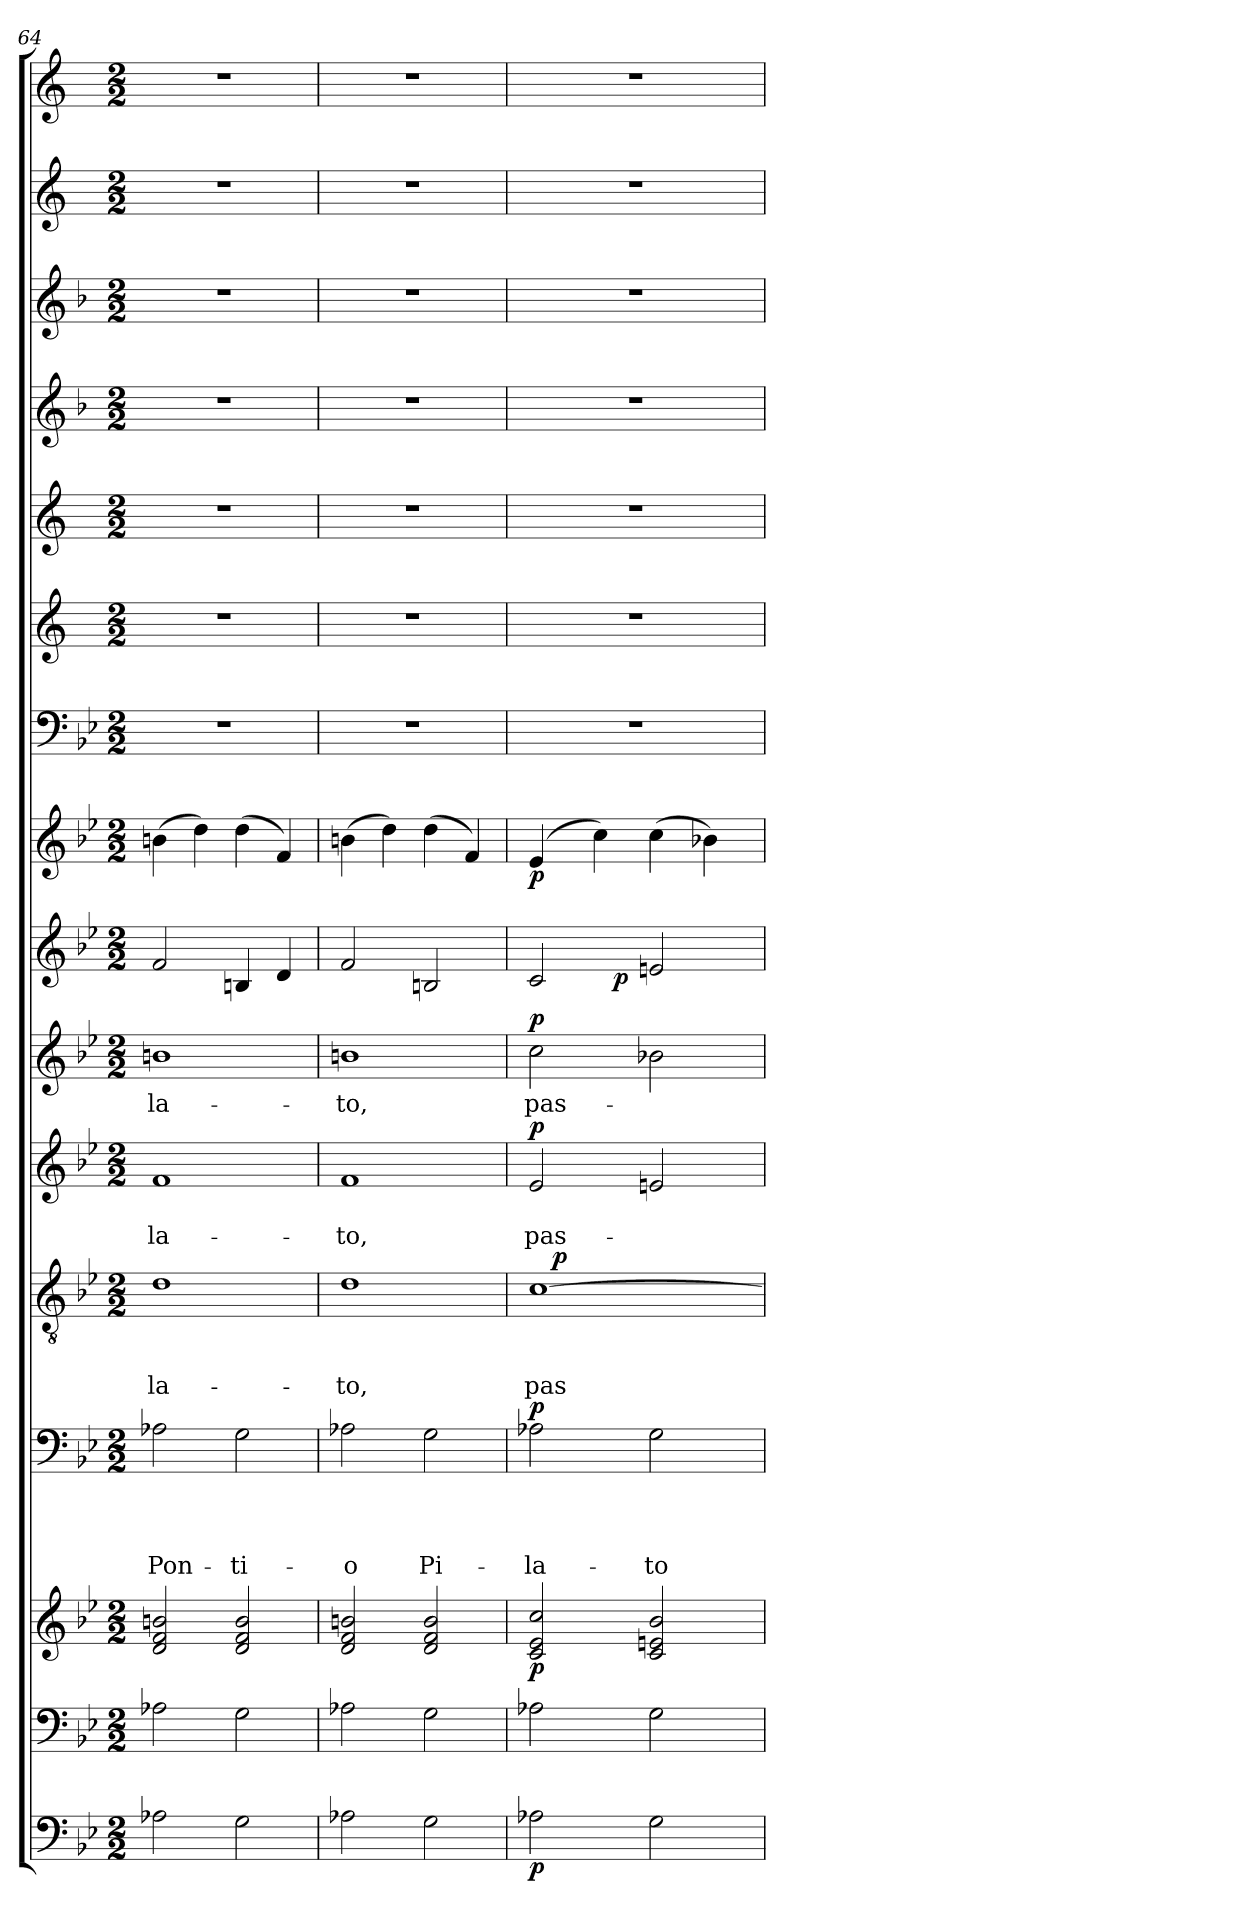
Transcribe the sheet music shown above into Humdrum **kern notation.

**kern	**dynam	**kern	**kern	**dynam	**kern	**text	**text	**text	**text	**dynam	**kern	**text	**text	**text	**dynam	**kern	**text	**text	**dynam	**kern	**text	**dynam	**kern	**dynam	**kern	**dynam	**kern	**kern	**kern	**kern	**kern	**kern	**kern
*part15	*part15	*part14	*part14	*part14	*part13	*part13	*part13	*part13	*part13	*part13	*part12	*part12	*part12	*part12	*part12	*part11	*part11	*part11	*part11	*part10	*part10	*part10	*part9	*part9	*part8	*part8	*part7	*part6	*part5	*part4	*part3	*part2	*part1
*staff16	*staff16	*staff15	*staff14	*staff14/15	*staff13	*staff13	*staff13	*staff13	*staff13	*staff13	*staff12	*staff12	*staff12	*staff12	*staff12	*staff11	*staff11	*staff11	*staff11	*staff10	*staff10	*staff10	*staff9	*staff9	*staff8	*staff8	*staff7	*staff6	*staff5	*staff4	*staff3	*staff2	*staff1
!!LO:PB:g=z
*clefF4	*	*clefF4	*clefG2	*	*clefF4	*	*	*	*	*	*clefGv2	*	*	*	*	*clefG2	*	*	*	*clefG2	*	*	*clefG2	*	*clefG2	*	*clefF4	*clefG2	*clefG2	*clefG2	*clefG2	*clefG2	*clefG2
*	*	*	*	*	*	*	*	*	*	*	*	*	*	*	*	*	*	*	*	*	*	*	*	*	*	*	*	*ITrd1c2	*ITrd1c2	*ITrd-3c-5	*ITrd-3c-5	*ITrd1c2	*ITrd1c2
*k[b-e-]	*	*k[b-e-]	*k[b-e-]	*	*k[b-e-]	*	*	*	*	*	*k[b-e-]	*	*	*	*	*k[b-e-]	*	*	*	*k[b-e-]	*	*	*k[b-e-]	*	*k[b-e-]	*	*k[b-e-]	*k[b-e-]	*k[b-e-]	*k[b-e-]	*k[b-e-]	*k[b-e-]	*k[b-e-]
*B-:	*	*B-:	*B-:	*	*B-:	*	*	*	*	*	*B-:	*	*	*	*	*B-:	*	*	*	*B-:	*	*	*B-:	*	*B-:	*	*B-:	*B-:	*B-:	*B-:	*B-:	*B-:	*B-:
*M2/2	*	*M2/2	*M2/2	*	*M2/2	*	*	*	*	*	*M2/2	*	*	*	*	*M2/2	*	*	*	*M2/2	*	*	*M2/2	*	*M2/2	*	*M2/2	*M2/2	*M2/2	*M2/2	*M2/2	*M2/2	*M2/2
=64	=64	=64	=64	=64	=64	=64	=64	=64	=64	=64	=64	=64	=64	=64	=64	=64	=64	=64	=64	=64	=64	=64	=64	=64	=64	=64	=64	=64	=64	=64	=64	=64	=64
!	!	!	!	!	!	!	!	!	!LO:LY:b	!	!	!	!	!LO:LY:b	!	!	!	!LO:LY:b	!	!	!LO:LY:b	!	!	!	!	!	!	!	!	!	!	!	!
2A-X\	.	2A-X\	2d/ 2f/ 2bn/	.	2A-X\	.	.	.	Pon-	.	1d	.	.	-la-	.	1f	.	-la-	.	1bn	-la-	.	2f/	.	(>4bn\	.	1r	1r	1r	1r	1r	1r	1r
.	.	.	.	.	.	.	.	.	.	.	.	.	.	.	.	.	.	.	.	.	.	.	.	.	4dd\)	.	.	.	.	.	.	.	.
!	!	!	!	!	!	!	!	!	!LO:LY:b	!	!	!	!	!	!	!	!	!	!	!	!	!	!	!	!	!	!	!	!	!	!	!	!
2G\	.	2G\	2d/ 2f/ 2b/	.	2G\	.	.	.	-ti-	.	.	.	.	.	.	.	.	.	.	.	.	.	4Bn/	.	(>4dd\	.	.	.	.	.	.	.	.
.	.	.	.	.	.	.	.	.	.	.	.	.	.	.	.	.	.	.	.	.	.	.	4d/	.	4f/)	.	.	.	.	.	.	.	.
=65	=65	=65	=65	=65	=65	=65	=65	=65	=65	=65	=65	=65	=65	=65	=65	=65	=65	=65	=65	=65	=65	=65	=65	=65	=65	=65	=65	=65	=65	=65	=65	=65	=65
!	!	!	!	!	!	!	!	!	!LO:LY:b	!	!	!	!	!LO:LY:b	!	!	!	!LO:LY:b	!	!	!LO:LY:b	!	!	!	!	!	!	!	!	!	!	!	!
2A-X\	.	2A-X\	2d/ 2f/ 2bn/	.	2A-X\	.	.	.	-o	.	1d	.	.	-to,	.	1f	.	-to,	.	1bn	-to,	.	2f/	.	(>4bn\	.	1r	1r	1r	1r	1r	1r	1r
.	.	.	.	.	.	.	.	.	.	.	.	.	.	.	.	.	.	.	.	.	.	.	.	.	4dd\)	.	.	.	.	.	.	.	.
!	!	!	!	!	!	!	!	!	!LO:LY:b	!	!	!	!	!	!	!	!	!	!	!	!	!	!	!	!	!	!	!	!	!	!	!	!
2G\	.	2G\	2d/ 2f/ 2b/	.	2G\	.	.	.	Pi-	.	.	.	.	.	.	.	.	.	.	.	.	.	2Bn/	.	(>4dd\	.	.	.	.	.	.	.	.
.	.	.	.	.	.	.	.	.	.	.	.	.	.	.	.	.	.	.	.	.	.	.	.	.	4f/)	.	.	.	.	.	.	.	.
=66	=66	=66	=66	=66	=66	=66	=66	=66	=66	=66	=66	=66	=66	=66	=66	=66	=66	=66	=66	=66	=66	=66	=66	=66	=66	=66	=66	=66	=66	=66	=66	=66	=66
!	!LO:DY:b	!	!	!LO:DY:b	!	!	!	!	!LO:LY:b	!LO:DY:a	!	!	!	!LO:LY:b	!	!	!	!LO:LY:b	!LO:DY:a	!	!LO:LY:b	!LO:DY:a	!	!	!	!LO:DY:b	!	!	!	!	!	!	!
*	*	*	*	*	*	*	*	*	*	*	*^	*	*	*	*	*	*	*	*	*	*	*	*^	*	*	*	*	*	*	*	*	*	*
2A-X\	p	2A-X\	2c/ 2e-/ 2cc/	p	2A-X\	.	.	.	-la-	p	[>1c	16.ryy	.	.	pas-	.	2e-/	.	pas-	p	2cc\	pas-	p	2c/	6ryy	.	(4e-/	p	1r	1r	1r	1r	1r	1r	1r
!	!	!	!	!	!	!	!	!	!	!	!	!	!	!	!	!LO:DY:a	!	!	!	!	!	!	!	!	!	!	!	!	!	!	!	!	!	!	!
.	.	.	.	.	.	.	.	.	.	.	.	2ryy	.	.	.	p	.	.	.	.	.	.	.	.	.	.	.	.	.	.	.	.	.	.	.
.	.	.	.	.	.	.	.	.	.	.	.	.	.	.	.	.	.	.	.	.	.	.	.	.	12ryy	.	.	.	.	.	.	.	.	.	.
.	.	.	.	.	.	.	.	.	.	.	.	.	.	.	.	.	.	.	.	.	.	.	.	.	24ryy	.	4cc\)	.	.	.	.	.	.	.	.
.	.	.	.	.	.	.	.	.	.	.	.	.	.	.	.	.	.	.	.	.	.	.	.	.	96ryy	.	.	.	.	.	.	.	.	.	.
!	!	!	!	!	!	!	!	!	!	!	!	!	!	!	!	!	!	!	!	!	!	!	!	!	!	!LO:DY:b	!	!	!	!	!	!	!	!	!
.	.	.	.	.	.	.	.	.	.	.	.	.	.	.	.	.	.	.	.	.	.	.	.	.	3%2ryy	p	.	.	.	.	.	.	.	.	.
!	!	!	!	!	!	!	!	!	!LO:LY:b	!	!	!	!	!	!	!	!	!	!	!	!	!	!	!	!	!	!	!	!	!	!	!	!	!	!
2G\	.	2G\	2c/ 2en/ 2b-/	.	2G\	.	.	.	-to	.	.	.	.	.	.	.	2en/	.	.	.	2b-X\	.	.	2en/	.	.	(>4cc\	.	.	.	.	.	.	.	.
.	.	.	.	.	.	.	.	.	.	.	.	4ryy	.	.	.	.	.	.	.	.	.	.	.	.	.	.	.	.	.	.	.	.	.	.	.
.	.	.	.	.	.	.	.	.	.	.	.	.	.	.	.	.	.	.	.	.	.	.	.	.	.	.	4b-X\)	.	.	.	.	.	.	.	.
.	.	.	.	.	.	.	.	.	.	.	.	8ryy	.	.	.	.	.	.	.	.	.	.	.	.	.	.	.	.	.	.	.	.	.	.	.
.	.	.	.	.	.	.	.	.	.	.	.	32ryy	.	.	.	.	.	.	.	.	.	.	.	.	48.ryy	.	.	.	.	.	.	.	.	.	.
*	*	*	*	*	*	*	*	*	*	*	*v	*v	*	*	*	*	*	*	*	*	*	*	*	*v	*v	*	*	*	*	*	*	*	*	*	*
=	=	=	=	=	=	=	=	=	=	=	=	=	=	=	=	=	=	=	=	=	=	=	=	=	=	=	=	=	=	=	=	=	=
*-	*-	*-	*-	*-	*-	*-	*-	*-	*-	*-	*-	*-	*-	*-	*-	*-	*-	*-	*-	*-	*-	*-	*-	*-	*-	*-	*-	*-	*-	*-	*-	*-	*-
